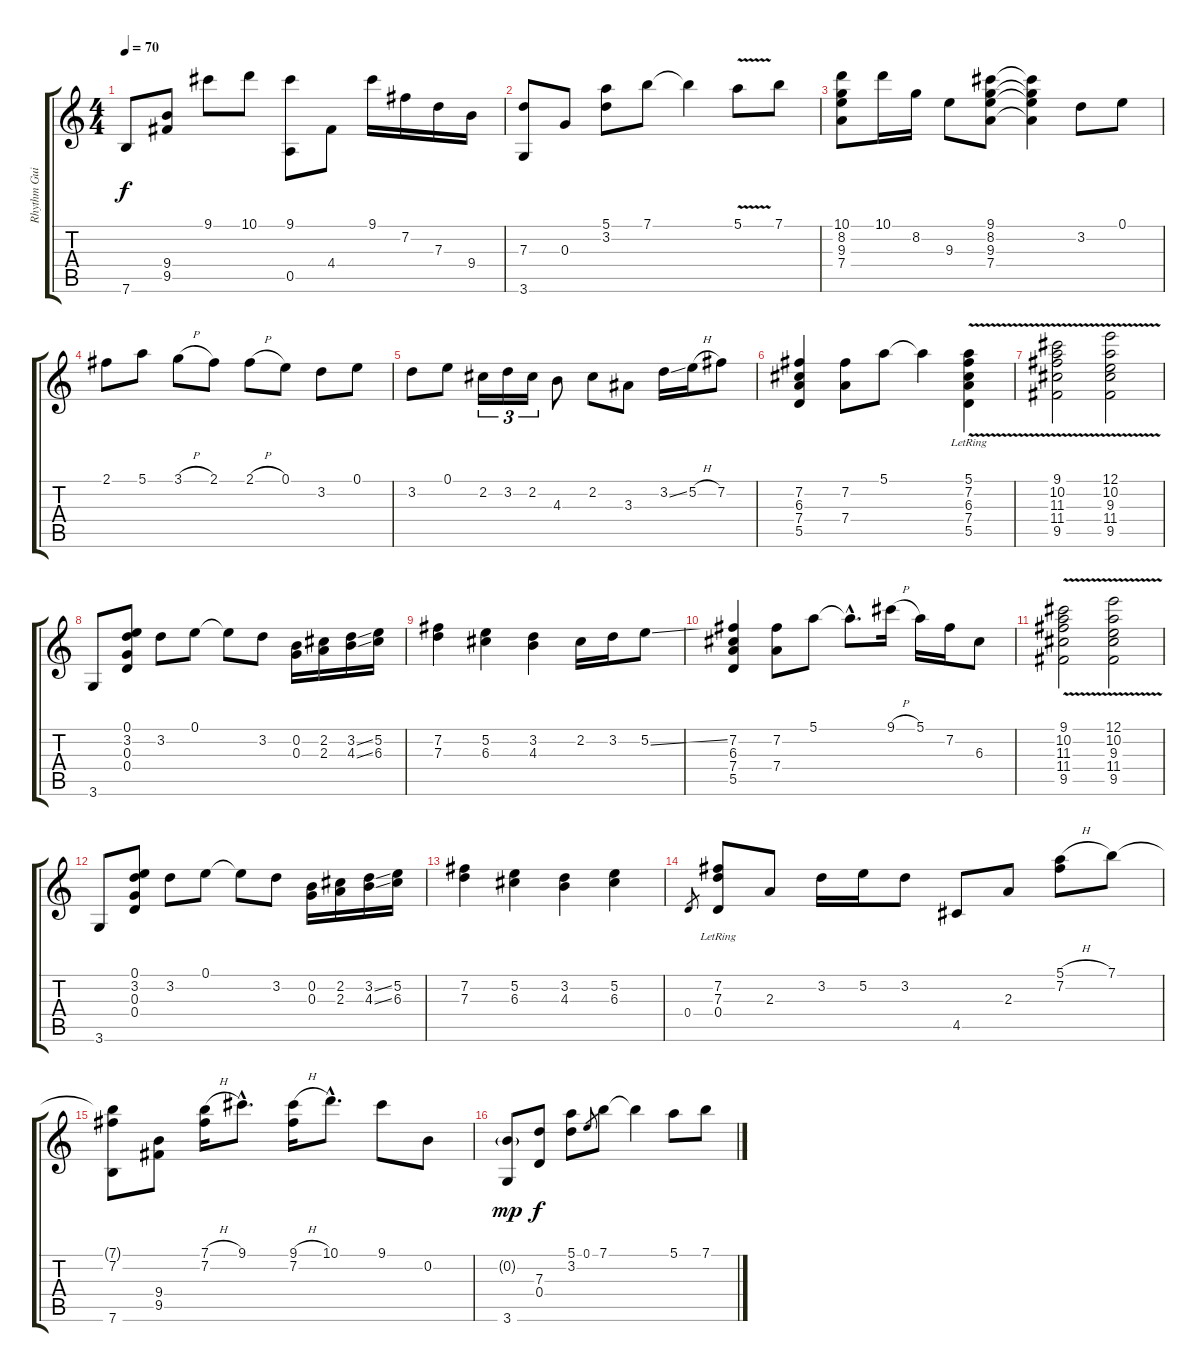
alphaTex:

\track ("Rhythm Guitar1" "Rhythm Gui") {instrument acousticguitarnylon}
\staff {score tabs}
\tuning (E4 B3 G3 D3 A2 E2) {hide}
\ts (4 4)
\tempo 70
\clef g2
\ks c
7.6.8{dy f} (9.4 9.5).8 9.1.8 10.1.8 (9.1 0.5).8 4.4.8 9.1.16 7.2.16 7.3.16 9.4.16 |
(7.3 3.6).8 0.3.8 (5.1 3.2).8 7.1.8 7.1{t}.4 5.1{v}.8 7.1.8 |
(10.1 8.2 9.3 7.4).8 10.1.16 8.2.16 9.3.8 (9.1 8.2 9.3 7.4).8 (9.1{t} 8.2{t} 9.3{t} 7.4{t}).4 3.2.8 0.1.8 |
2.1.8 5.1.8 3.1{h}.8 2.1.8 2.1{h}.8 0.1.8 3.2.8 0.1.8 |
3.2.8 0.1.8 2.2.16{tu (3 2)} 3.2.16{tu (3 2)} 2.2.16{tu (3 2)} 4.3.8 2.2.8 3.3.8 3.2{ss}.16 5.2{h}.16 7.2.8 |
(7.2 6.3 7.4 5.5).4 (7.2 7.4).8 5.1.8 5.1{t}.4 (5.1{v lr} 7.2{v} 6.3{v} 7.4{v} 5.5{v}).4 |
(9.1{v} 10.2{v} 11.3{v} 11.4{v} 9.5{v}).2 (12.1{v} 10.2{v} 9.3{v} 11.4{v} 9.5{v}).2 |
3.6.8 (0.1 3.2 0.3 0.4).8 3.2.8 0.1.8 0.1{t}.8 3.2.8 (0.2 0.3).16 (2.2 2.3).16 (3.2{ss} 4.3{ss}).16 (5.2 6.3).16 |
(7.2 7.3).4 (5.2 6.3).4 (3.2 4.3).4 2.2.16 3.2.16 5.2{ss}.8 |
(7.2 6.3 7.4 5.5).4 (7.2 7.4).8 5.1.8 5.1{hac t}.8{d} 9.1{h}.16 5.1.16 7.2.16 6.3.8 |
(9.1{v} 10.2{v} 11.3{v} 11.4{v} 9.5{v}).2 (12.1{v} 10.2{v} 9.3{v} 11.4{v} 9.5{v}).2 |
3.6.8 (0.1 3.2 0.3 0.4).8 3.2.8 0.1.8 0.1{t}.8 3.2.8 (0.2 0.3).16 (2.2 2.3).16 (3.2{ss} 4.3{ss}).16 (5.2 6.3).16 |
(7.2 7.3).4 (5.2 6.3).4 (3.2 4.3).4 (5.2 6.3).4 |
0.4.8{gr} (7.2{lr} 7.3{lr} 0.4{lr}).8 2.3.8 3.2.16 5.2.16 3.2.8 4.5.8 2.3.8 (5.1{h} 7.2).8 7.1.8 |
(7.1{t} 7.2 7.6).8 (9.4 9.5).8 (7.1{h} 7.2).16 9.1{hac}.8{d} (9.1{h} 7.2).16 10.1{hac}.8{d} 9.1.8 0.2.8 |
(0.2{g} 3.6).8{dy mp} (7.3 0.4).8{dy f} (5.1 3.2).8 0.1.8{gr} 7.1.8 7.1{t}.4 5.1.8 7.1.8
